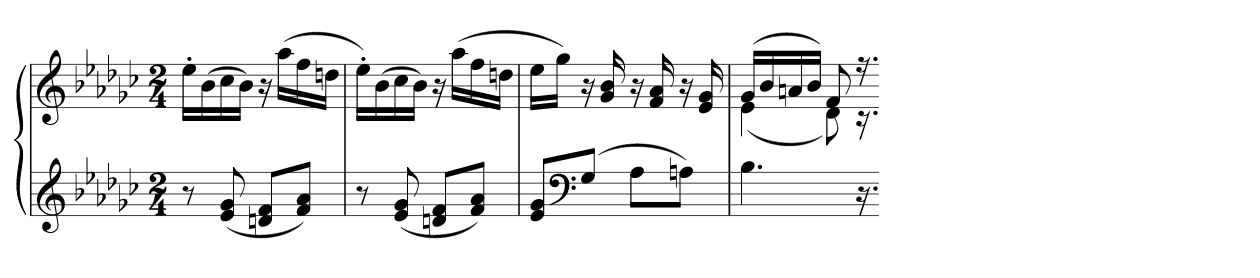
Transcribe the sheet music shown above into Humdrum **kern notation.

**kern	**kern
*part1	*part1
*staff2	*staff1
*clefG2	*clefG2
*k[b-e-a-d-g-c-]	*k[b-e-a-d-g-c-]
*e-:	*e-:
*M2/4	*M2/4
=	=
8r	16ee-'LL
.	(16b-
(8e- 8g-	16cc-
.	16b-JJ)
8dn 8fL	16r
.	(16aa-LL
8f 8a-J)	16ff
.	16ddnJJ
=182	=182
8r	16ee-'LL)
.	(16b-
(8e- 8g-	16cc-
.	16b-JJ)
8dn 8fL	16r
.	(16aa-LL
8f 8a-J)	16ff
.	16ddnJJ
=183	=183
8e- 8g-L	16ee-LL
.	16gg-JJ)
*clefF4	*
(8G-J	16r
.	16g- 16b-
8A-L	16r
.	16f 16a-
8AnJ)	16r
.	16e- 16g-
=184	=184
*	*^
4.B-	(16g-LL	(4e-
.	16b-	.
.	16an	.
.	16b-JJ)	.
.	8f	8d-)
16.r	16.r	16.r
*	*v	*v
=-	=-
*-	*-
